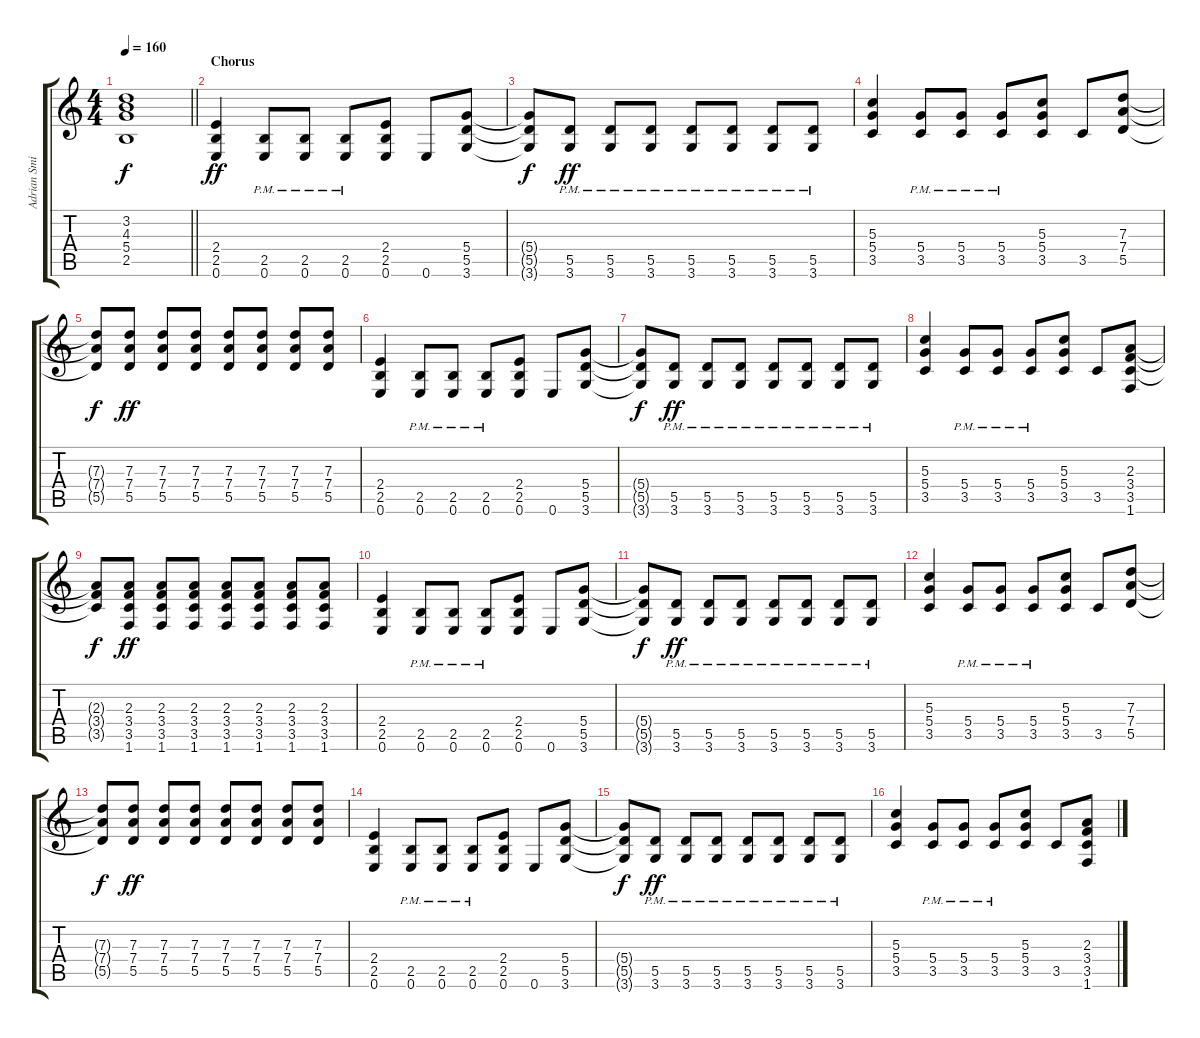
\track ("Adrian Smith" "Adrian Smi") {instrument electricguitarclean}
\staff {score tabs}
\tuning (E4 B3 G3 D3 A2 E2) {hide}
\ts (4 4)
\tempo 160
\clef g2
\barLineRight lightlight
\ks c
(3.2{t} 4.3{t} 5.4{t} 2.5{t}).1{dy f} |
\section ("" "Chorus")
(2.4 2.5 0.6).4{dy ff} (2.5{pm} 0.6{pm}).8 (2.5{pm} 0.6{pm}).8 (2.5{pm} 0.6{pm}).8 (2.4 2.5 0.6).8 0.6.8 (5.4 5.5 3.6).8 |
(5.4{t} 5.5{t} 3.6{t}).8{dy f} (5.5{pm} 3.6{pm}).8{dy ff} (5.5{pm} 3.6{pm}).8 (5.5{pm} 3.6{pm}).8 (5.5{pm} 3.6{pm}).8 (5.5{pm} 3.6{pm}).8 (5.5{pm} 3.6{pm}).8 (5.5{pm} 3.6{pm}).8 |
(5.3 5.4 3.5).4 (5.4{pm} 3.5{pm}).8 (5.4{pm} 3.5{pm}).8 (5.4{pm} 3.5{pm}).8 (5.3 5.4 3.5).8 3.5.8 (7.3 7.4 5.5).8 |
(7.3{t} 7.4{t} 5.5{t}).8{dy f} (7.3 7.4 5.5).8{dy ff} (7.3 7.4 5.5).8 (7.3 7.4 5.5).8 (7.3 7.4 5.5).8 (7.3 7.4 5.5).8 (7.3 7.4 5.5).8 (7.3 7.4 5.5).8 |
(2.4 2.5 0.6).4 (2.5{pm} 0.6{pm}).8 (2.5{pm} 0.6{pm}).8 (2.5{pm} 0.6{pm}).8 (2.4 2.5 0.6).8 0.6.8 (5.4 5.5 3.6).8 |
(5.4{t} 5.5{t} 3.6{t}).8{dy f} (5.5{pm} 3.6{pm}).8{dy ff} (5.5{pm} 3.6{pm}).8 (5.5{pm} 3.6{pm}).8 (5.5{pm} 3.6{pm}).8 (5.5{pm} 3.6{pm}).8 (5.5{pm} 3.6{pm}).8 (5.5{pm} 3.6{pm}).8 |
(5.3 5.4 3.5).4 (5.4{pm} 3.5{pm}).8 (5.4{pm} 3.5{pm}).8 (5.4{pm} 3.5{pm}).8 (5.3 5.4 3.5).8 3.5.8 (2.3 3.4 3.5 1.6).8 |
(2.3{t} 3.4{t} 3.5{t}).8{dy f} (2.3 3.4 3.5 1.6).8{dy ff} (2.3 3.4 3.5 1.6).8 (2.3 3.4 3.5 1.6).8 (2.3 3.4 3.5 1.6).8 (2.3 3.4 3.5 1.6).8 (2.3 3.4 3.5 1.6).8 (2.3 3.4 3.5 1.6).8 |
(2.4 2.5 0.6).4 (2.5{pm} 0.6{pm}).8 (2.5{pm} 0.6{pm}).8 (2.5{pm} 0.6{pm}).8 (2.4 2.5 0.6).8 0.6.8 (5.4 5.5 3.6).8 |
(5.4{t} 5.5{t} 3.6{t}).8{dy f} (5.5{pm} 3.6{pm}).8{dy ff} (5.5{pm} 3.6{pm}).8 (5.5{pm} 3.6{pm}).8 (5.5{pm} 3.6{pm}).8 (5.5{pm} 3.6{pm}).8 (5.5{pm} 3.6{pm}).8 (5.5{pm} 3.6{pm}).8 |
(5.3 5.4 3.5).4 (5.4{pm} 3.5{pm}).8 (5.4{pm} 3.5{pm}).8 (5.4{pm} 3.5{pm}).8 (5.3 5.4 3.5).8 3.5.8 (7.3 7.4 5.5).8 |
(7.3{t} 7.4{t} 5.5{t}).8{dy f} (7.3 7.4 5.5).8{dy ff} (7.3 7.4 5.5).8 (7.3 7.4 5.5).8 (7.3 7.4 5.5).8 (7.3 7.4 5.5).8 (7.3 7.4 5.5).8 (7.3 7.4 5.5).8 |
(2.4 2.5 0.6).4 (2.5{pm} 0.6{pm}).8 (2.5{pm} 0.6{pm}).8 (2.5{pm} 0.6{pm}).8 (2.4 2.5 0.6).8 0.6.8 (5.4 5.5 3.6).8 |
(5.4{t} 5.5{t} 3.6{t}).8{dy f} (5.5{pm} 3.6{pm}).8{dy ff} (5.5{pm} 3.6{pm}).8 (5.5{pm} 3.6{pm}).8 (5.5{pm} 3.6{pm}).8 (5.5{pm} 3.6{pm}).8 (5.5{pm} 3.6{pm}).8 (5.5{pm} 3.6{pm}).8 |
(5.3 5.4 3.5).4 (5.4{pm} 3.5{pm}).8 (5.4{pm} 3.5{pm}).8 (5.4{pm} 3.5{pm}).8 (5.3 5.4 3.5).8 3.5.8 (2.3 3.4 3.5 1.6).8
